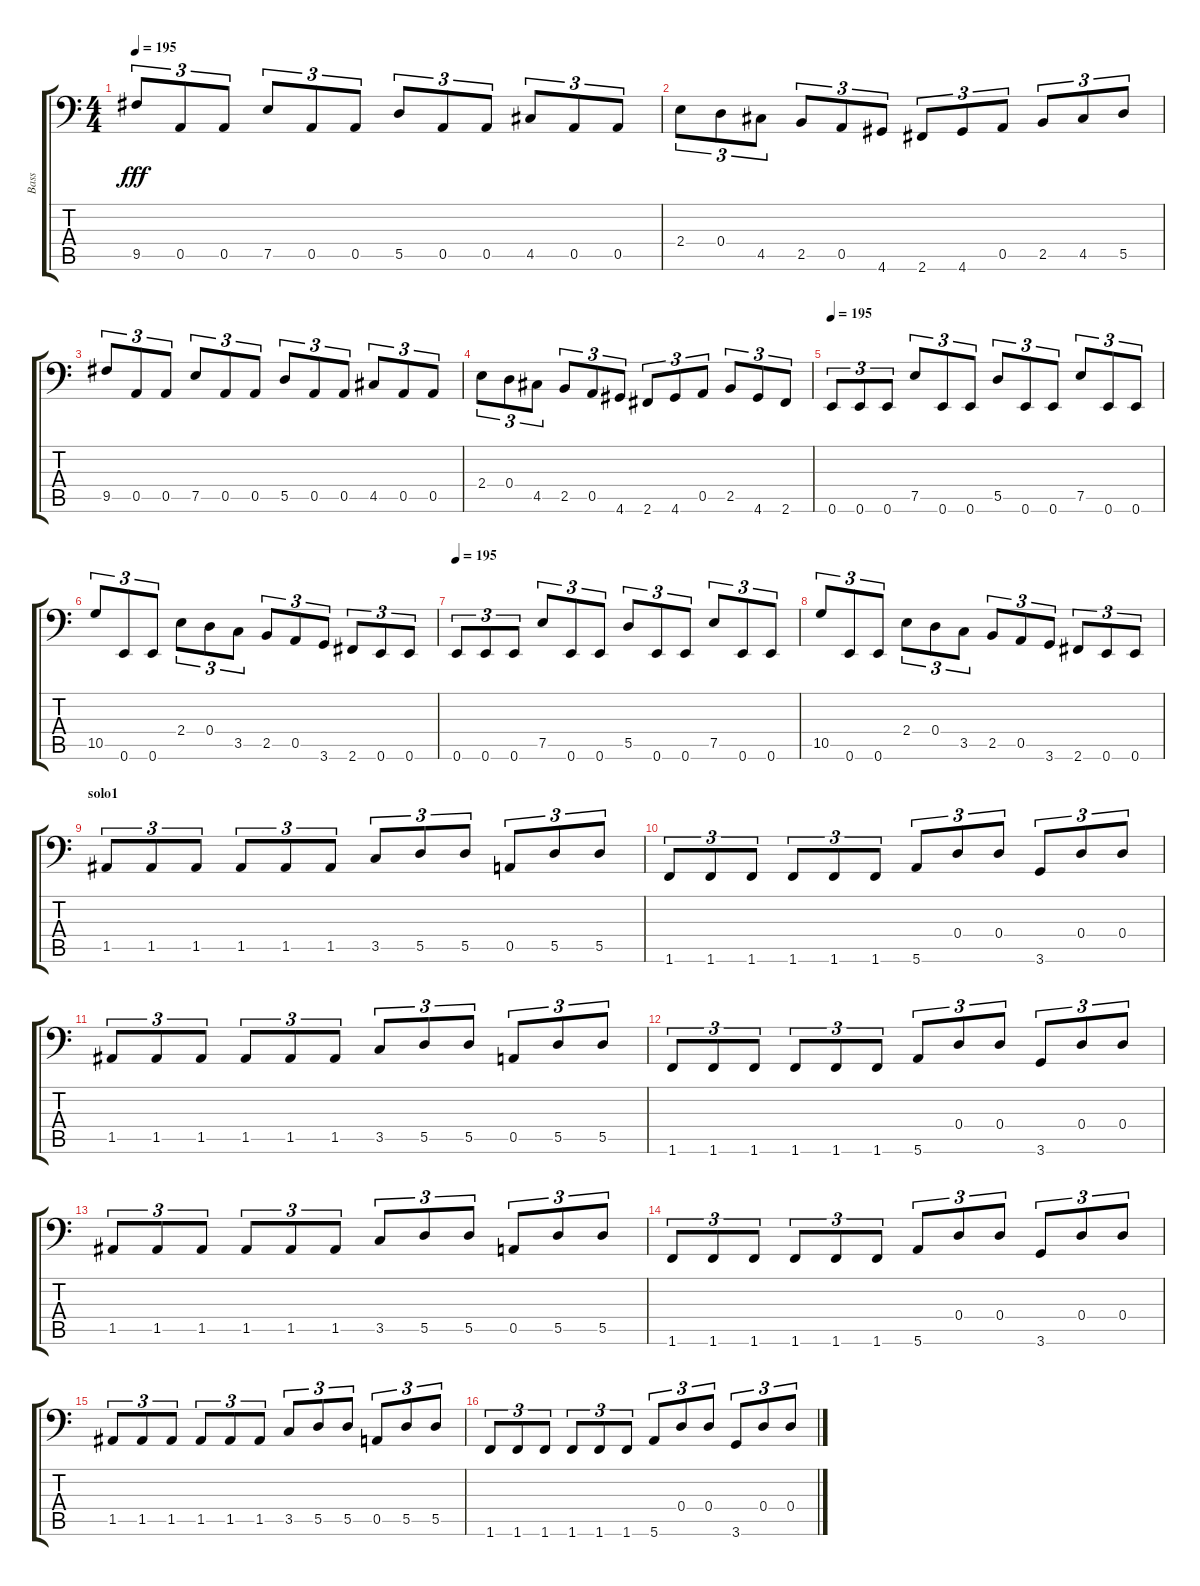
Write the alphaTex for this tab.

\track ("Bass" "Bass") {instrument electricbassfinger}
\staff {score tabs}
\tuning (E3 B2 G2 D2 A1 E1) {hide}
\ts (4 4)
\tempo 195
\clef f4
\ks c
9.5.8{tu (3 2) dy fff} 0.5.8{tu (3 2)} 0.5.8{tu (3 2)} 7.5.8{tu (3 2)} 0.5.8{tu (3 2)} 0.5.8{tu (3 2)} 5.5.8{tu (3 2)} 0.5.8{tu (3 2)} 0.5.8{tu (3 2)} 4.5.8{tu (3 2)} 0.5.8{tu (3 2)} 0.5.8{tu (3 2)} |
2.4.8{tu (3 2)} 0.4.8{tu (3 2)} 4.5.8{tu (3 2)} 2.5.8{tu (3 2)} 0.5.8{tu (3 2)} 4.6.8{tu (3 2)} 2.6.8{tu (3 2)} 4.6.8{tu (3 2)} 0.5.8{tu (3 2)} 2.5.8{tu (3 2)} 4.5.8{tu (3 2)} 5.5.8{tu (3 2)} |
9.5.8{tu (3 2)} 0.5.8{tu (3 2)} 0.5.8{tu (3 2)} 7.5.8{tu (3 2)} 0.5.8{tu (3 2)} 0.5.8{tu (3 2)} 5.5.8{tu (3 2)} 0.5.8{tu (3 2)} 0.5.8{tu (3 2)} 4.5.8{tu (3 2)} 0.5.8{tu (3 2)} 0.5.8{tu (3 2)} |
2.4.8{tu (3 2)} 0.4.8{tu (3 2)} 4.5.8{tu (3 2)} 2.5.8{tu (3 2)} 0.5.8{tu (3 2)} 4.6.8{tu (3 2)} 2.6.8{tu (3 2)} 4.6.8{tu (3 2)} 0.5.8{tu (3 2)} 2.5.8{tu (3 2)} 4.6.8{tu (3 2)} 2.6.8{tu (3 2)} |
\tempo 195
0.6.8{tu (3 2)} 0.6.8{tu (3 2)} 0.6.8{tu (3 2)} 7.5.8{tu (3 2)} 0.6.8{tu (3 2)} 0.6.8{tu (3 2)} 5.5.8{tu (3 2)} 0.6.8{tu (3 2)} 0.6.8{tu (3 2)} 7.5.8{tu (3 2)} 0.6.8{tu (3 2)} 0.6.8{tu (3 2)} |
10.5.8{tu (3 2)} 0.6.8{tu (3 2)} 0.6.8{tu (3 2)} 2.4.8{tu (3 2)} 0.4.8{tu (3 2)} 3.5.8{tu (3 2)} 2.5.8{tu (3 2)} 0.5.8{tu (3 2)} 3.6.8{tu (3 2)} 2.6.8{tu (3 2)} 0.6.8{tu (3 2)} 0.6.8{tu (3 2)} |
\tempo 195
0.6.8{tu (3 2)} 0.6.8{tu (3 2)} 0.6.8{tu (3 2)} 7.5.8{tu (3 2)} 0.6.8{tu (3 2)} 0.6.8{tu (3 2)} 5.5.8{tu (3 2)} 0.6.8{tu (3 2)} 0.6.8{tu (3 2)} 7.5.8{tu (3 2)} 0.6.8{tu (3 2)} 0.6.8{tu (3 2)} |
10.5.8{tu (3 2)} 0.6.8{tu (3 2)} 0.6.8{tu (3 2)} 2.4.8{tu (3 2)} 0.4.8{tu (3 2)} 3.5.8{tu (3 2)} 2.5.8{tu (3 2)} 0.5.8{tu (3 2)} 3.6.8{tu (3 2)} 2.6.8{tu (3 2)} 0.6.8{tu (3 2)} 0.6.8{tu (3 2)} |
\section ("" "solo1")
1.5.8{tu (3 2)} 1.5.8{tu (3 2)} 1.5.8{tu (3 2)} 1.5.8{tu (3 2)} 1.5.8{tu (3 2)} 1.5.8{tu (3 2)} 3.5.8{tu (3 2)} 5.5.8{tu (3 2)} 5.5.8{tu (3 2)} 0.5.8{tu (3 2)} 5.5.8{tu (3 2)} 5.5.8{tu (3 2)} |
1.6.8{tu (3 2)} 1.6.8{tu (3 2)} 1.6.8{tu (3 2)} 1.6.8{tu (3 2)} 1.6.8{tu (3 2)} 1.6.8{tu (3 2)} 5.6.8{tu (3 2)} 0.4.8{tu (3 2)} 0.4.8{tu (3 2)} 3.6.8{tu (3 2)} 0.4.8{tu (3 2)} 0.4.8{tu (3 2)} |
1.5.8{tu (3 2)} 1.5.8{tu (3 2)} 1.5.8{tu (3 2)} 1.5.8{tu (3 2)} 1.5.8{tu (3 2)} 1.5.8{tu (3 2)} 3.5.8{tu (3 2)} 5.5.8{tu (3 2)} 5.5.8{tu (3 2)} 0.5.8{tu (3 2)} 5.5.8{tu (3 2)} 5.5.8{tu (3 2)} |
1.6.8{tu (3 2)} 1.6.8{tu (3 2)} 1.6.8{tu (3 2)} 1.6.8{tu (3 2)} 1.6.8{tu (3 2)} 1.6.8{tu (3 2)} 5.6.8{tu (3 2)} 0.4.8{tu (3 2)} 0.4.8{tu (3 2)} 3.6.8{tu (3 2)} 0.4.8{tu (3 2)} 0.4.8{tu (3 2)} |
1.5.8{tu (3 2)} 1.5.8{tu (3 2)} 1.5.8{tu (3 2)} 1.5.8{tu (3 2)} 1.5.8{tu (3 2)} 1.5.8{tu (3 2)} 3.5.8{tu (3 2)} 5.5.8{tu (3 2)} 5.5.8{tu (3 2)} 0.5.8{tu (3 2)} 5.5.8{tu (3 2)} 5.5.8{tu (3 2)} |
1.6.8{tu (3 2)} 1.6.8{tu (3 2)} 1.6.8{tu (3 2)} 1.6.8{tu (3 2)} 1.6.8{tu (3 2)} 1.6.8{tu (3 2)} 5.6.8{tu (3 2)} 0.4.8{tu (3 2)} 0.4.8{tu (3 2)} 3.6.8{tu (3 2)} 0.4.8{tu (3 2)} 0.4.8{tu (3 2)} |
1.5.8{tu (3 2)} 1.5.8{tu (3 2)} 1.5.8{tu (3 2)} 1.5.8{tu (3 2)} 1.5.8{tu (3 2)} 1.5.8{tu (3 2)} 3.5.8{tu (3 2)} 5.5.8{tu (3 2)} 5.5.8{tu (3 2)} 0.5.8{tu (3 2)} 5.5.8{tu (3 2)} 5.5.8{tu (3 2)} |
1.6.8{tu (3 2)} 1.6.8{tu (3 2)} 1.6.8{tu (3 2)} 1.6.8{tu (3 2)} 1.6.8{tu (3 2)} 1.6.8{tu (3 2)} 5.6.8{tu (3 2)} 0.4.8{tu (3 2)} 0.4.8{tu (3 2)} 3.6.8{tu (3 2)} 0.4.8{tu (3 2)} 0.4.8{tu (3 2)}
